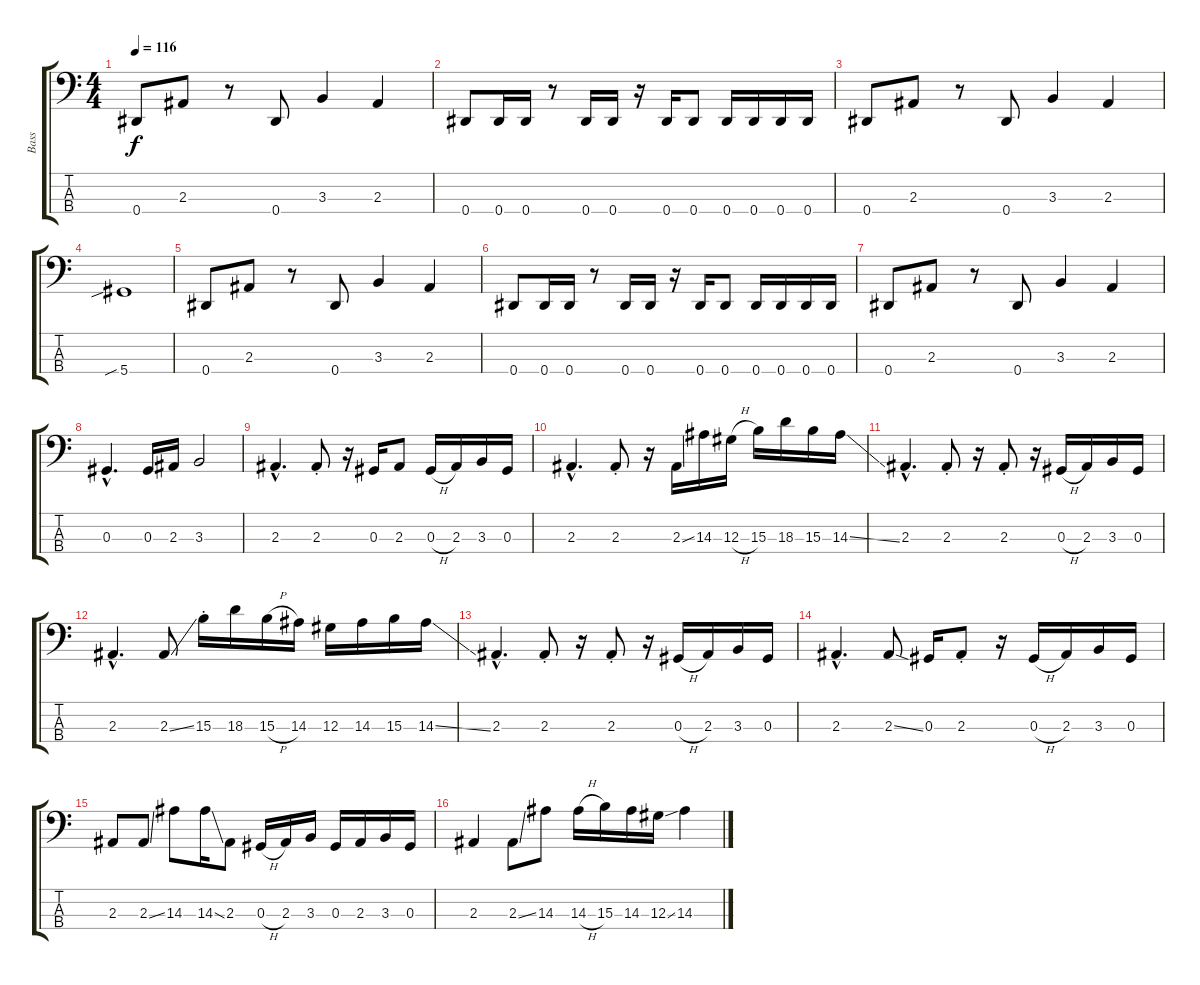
\track ("Bass" "Bass") {instrument fretlessbass}
\staff {score tabs}
\tuning (Gb2 Db2 Ab1 Eb1) {hide}
\ts (4 4)
\section ("" "")
\tempo 116
\clef f4
\ks c
0.4.8{dy f} 2.3.8 r.8 0.4.8 3.3.4 2.3.4 |
0.4.8 0.4.16 0.4.16 r.8 0.4.16 0.4.16 r.16 0.4.16 0.4.8 0.4.16 0.4.16 0.4.16 0.4.16 |
0.4.8 2.3.8 r.8 0.4.8 3.3.4 2.3.4 |
5.4{sib}.1 |
0.4.8 2.3.8 r.8 0.4.8 3.3.4 2.3.4 |
0.4.8 0.4.16 0.4.16 r.8 0.4.16 0.4.16 r.16 0.4.16 0.4.8 0.4.16 0.4.16 0.4.16 0.4.16 |
0.4.8 2.3.8 r.8 0.4.8 3.3.4 2.3.4 |
0.3{hac}.4{d} 0.3.16 2.3.16 3.3.2 |
\section ("" "")
2.3{hac}.4{d} 2.3{st}.8 r.16 0.3.16 2.3.8 0.3{h}.16 2.3.16 3.3.16 0.3.16 |
2.3{hac}.4{d} 2.3{st}.8 r.16 2.3{ss}.16 14.3.16 12.3{h}.16 15.3.16 18.3.16 15.3.16 14.3{ss}.16 |
2.3{hac}.4{d} 2.3{st}.8 r.16 2.3{st}.8 r.16 0.3{h}.16 2.3.16 3.3.16 0.3.16 |
2.3{hac}.4{d} 2.3{ss}.8 15.3{st}.16 18.3.16 15.3{h}.16 14.3.16 12.3.16 14.3.16 15.3.16 14.3{ss}.16 |
\section ("" "")
2.3{hac}.4{d} 2.3{st}.8 r.16 2.3{st}.8 r.16 0.3{h}.16 2.3.16 3.3.16 0.3.16 |
2.3{hac}.4{d} 2.3{ss}.8 0.3.16 2.3{st}.8 r.16 0.3{h}.16 2.3.16 3.3.16 0.3.16 |
2.3.8 2.3{ss}.8 14.3.8 14.3{ss}.16 2.3.8 0.3{h}.16 2.3.16 3.3.16 0.3.16 2.3.16 3.3.16 0.3.16 |
2.3.4 2.3{ss}.8 14.3.8 14.3{h}.16 15.3.16 14.3.16 12.3{ss}.16 14.3{ss}.4
